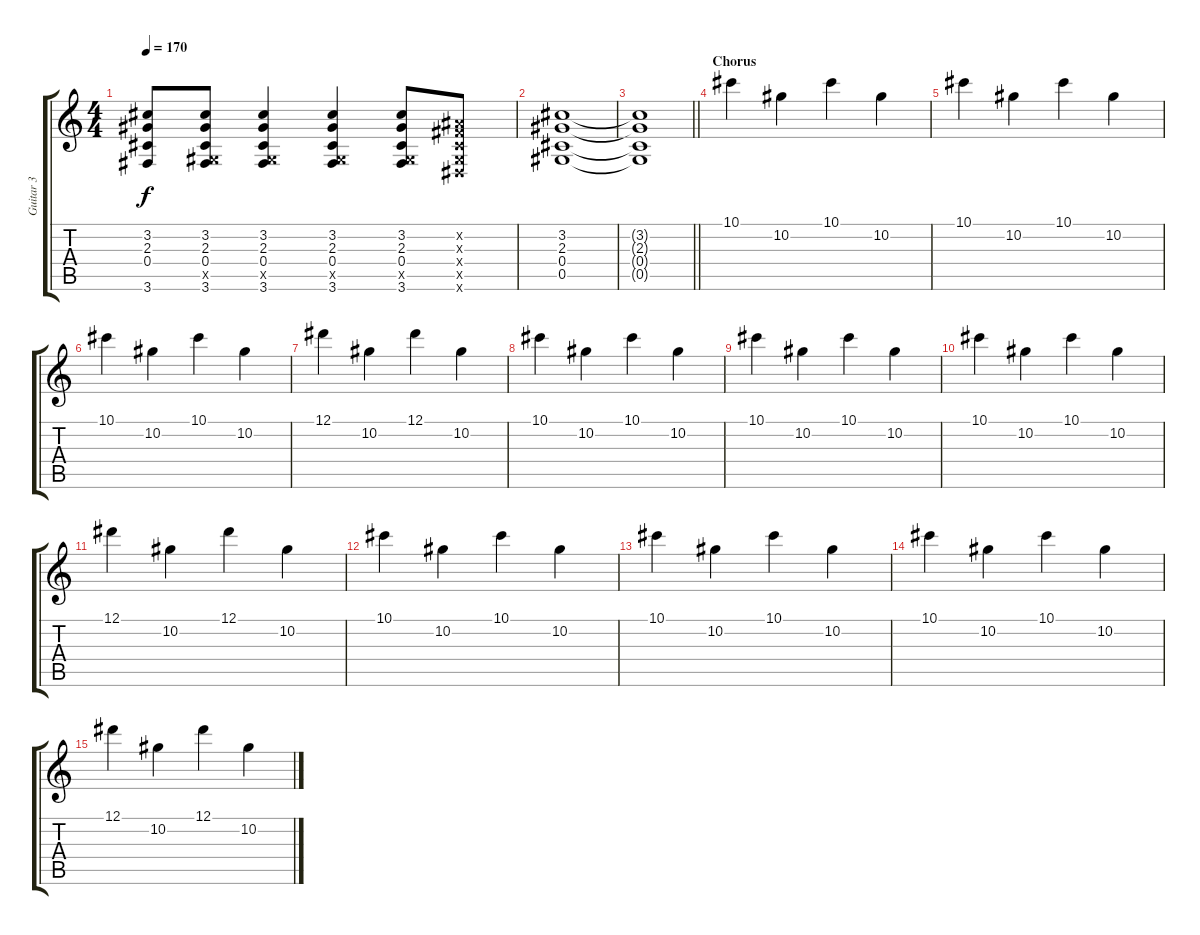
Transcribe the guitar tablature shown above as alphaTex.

\track ("Guitar 3" "Guitar 3") {instrument electricguitarclean}
\staff {score tabs}
\tuning (Eb4 Bb3 Gb3 Db3 Ab2 Eb2) {hide}
\ts (4 4)
\tempo 170
\clef g2
\ks c
(3.2{t} 2.3{t} 0.4{t} 3.6{t}).8{dy f} (3.2 2.3 0.4 0.5{x} 3.6).8 (3.2 2.3 0.4 0.5{x} 3.6).4 (3.2 2.3 0.4 0.5{x} 3.6).4 (3.2 2.3 0.4 0.5{x} 3.6).8 (0.2{x} 0.3{x} 0.4{x} 0.5{x} 0.6{x}).8 |
(3.2 2.3 0.4 0.5).1 |
\barLineRight lightlight
(3.2{t} 2.3{t} 0.4{t} 0.5{t}).1 |
\section ("" "Chorus")
10.1.4{volume 13 balance 4 instrument distortionguitar} 10.2.4 10.1.4 10.2.4 |
10.1.4 10.2.4 10.1.4 10.2.4 |
10.1.4 10.2.4 10.1.4 10.2.4 |
12.1.4 10.2.4 12.1.4 10.2.4 |
10.1.4{volume 13 balance 4 instrument distortionguitar} 10.2.4 10.1.4 10.2.4 |
10.1.4 10.2.4 10.1.4 10.2.4 |
10.1.4 10.2.4 10.1.4 10.2.4 |
12.1.4 10.2.4 12.1.4 10.2.4 |
10.1.4{volume 13 balance 4 instrument distortionguitar} 10.2.4 10.1.4 10.2.4 |
10.1.4 10.2.4 10.1.4 10.2.4 |
10.1.4 10.2.4 10.1.4 10.2.4 |
12.1.4 10.2.4 12.1.4 10.2.4
